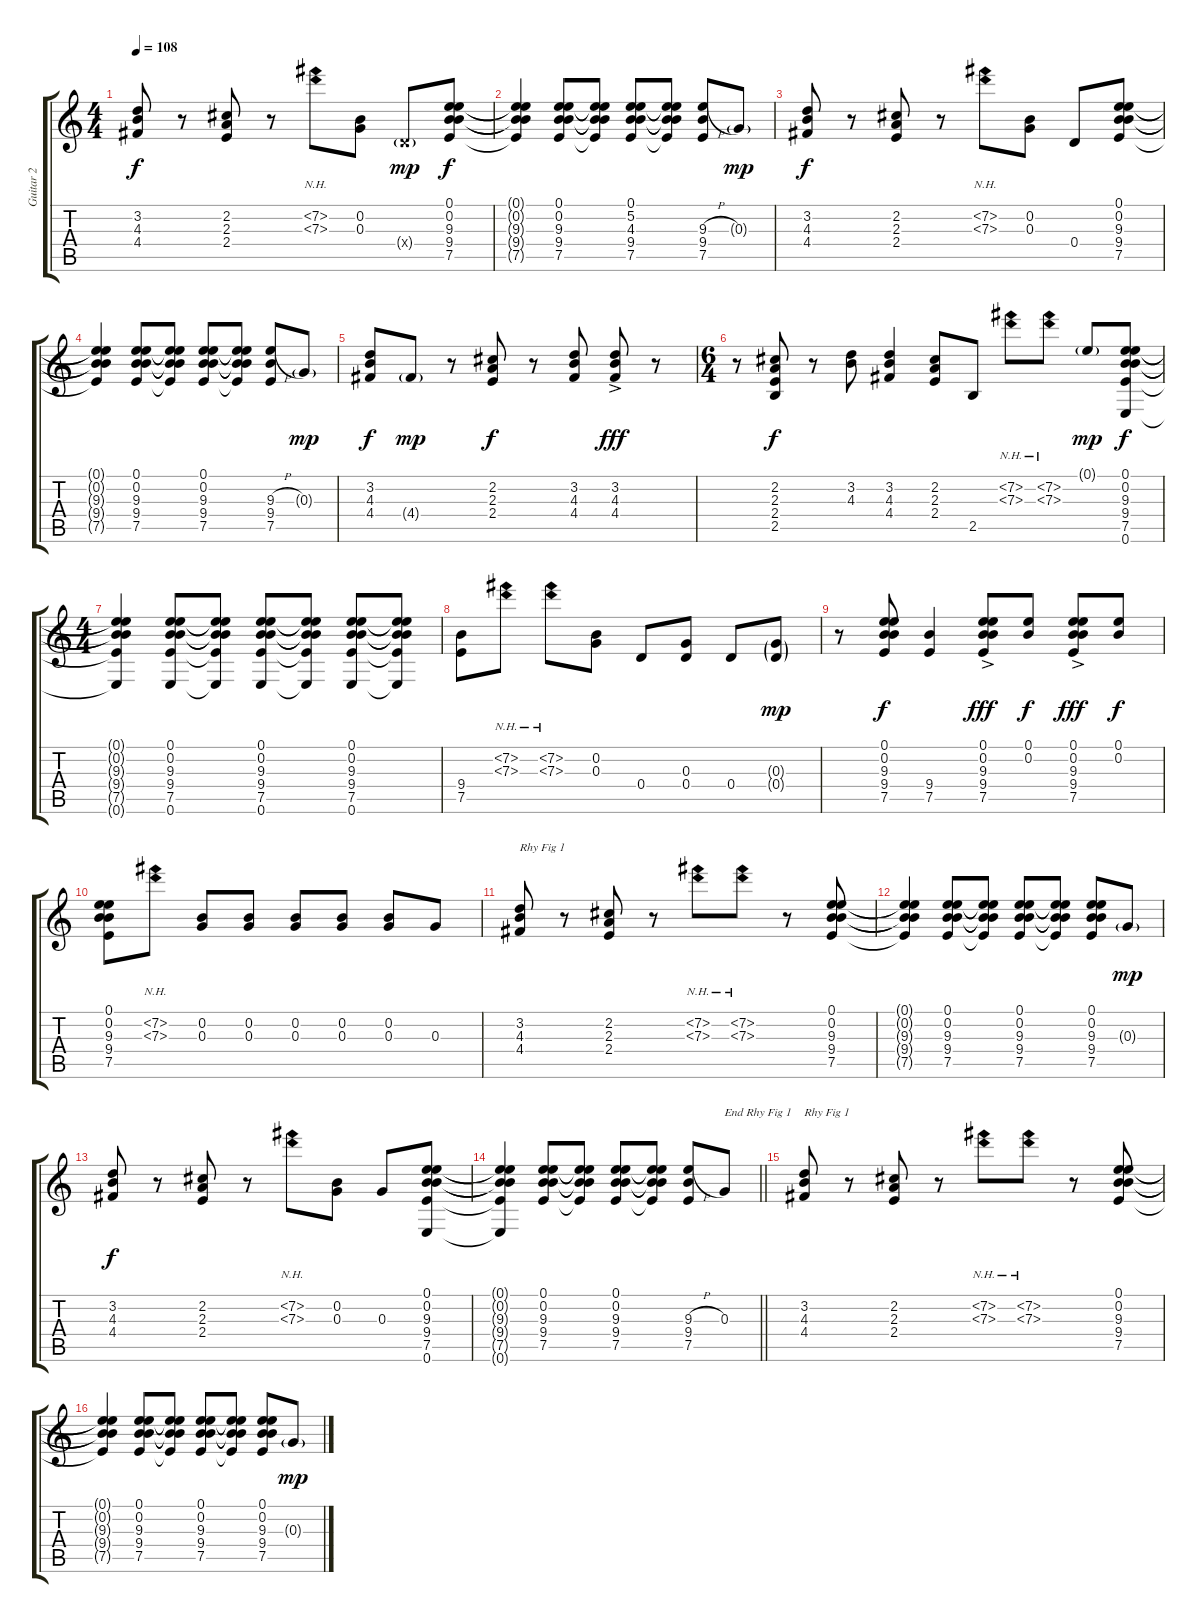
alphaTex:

\track ("Guitar 2" "Guitar 2") {instrument electricguitarclean}
\staff {score tabs}
\tuning (E4 B3 G3 D3 A2 E2) {hide}
\ts (4 4)
\tempo 108
\clef g2
\ks c
(3.2 4.3 4.4).8{dy f} r.8 (2.2 2.3 2.4).8 r.8 (7.2{nh} 7.3{nh}).8 (0.2 0.3).8 0.4{g x}.8{dy mp} (0.1 0.2 9.3 9.4 7.5).8{dy f} |
(0.1{t} 0.2{t} 9.3{t} 9.4{t} 7.5{t}).4 (0.1 0.2 9.3 9.4 7.5).8 (0.1{t} 0.2{t} 9.3{t} 9.4{t} 7.5{t}).8 (0.1 5.2 4.3 9.4 7.5).8 (0.1{t} 5.2{t} 4.3{t} 9.4{t} 7.5{t}).8 (9.3{h} 9.4 7.5).8 0.3{g}.8{dy mp} |
(3.2 4.3 4.4).8{dy f} r.8 (2.2 2.3 2.4).8 r.8 (7.2{nh} 7.3{nh}).8 (0.2 0.3).8 0.4.8 (0.1 0.2 9.3 9.4 7.5).8 |
(0.1{t} 0.2{t} 9.3{t} 9.4{t} 7.5{t}).4 (0.1 0.2 9.3 9.4 7.5).8 (0.1{t} 0.2{t} 9.3{t} 9.4{t} 7.5{t}).8 (0.1 0.2 9.3 9.4 7.5).8 (0.1{t} 0.2{t} 9.3{t} 9.4{t} 7.5{t}).8 (9.3{h} 9.4 7.5).8 0.3{g}.8{dy mp} |
(3.2 4.3 4.4).8{dy f} 4.4{g}.8{dy mp} r.8 (2.2 2.3 2.4).8{dy f} r.8 (3.2 4.3 4.4).8 (3.2{ac} 4.3{ac} 4.4{ac}).8{dy fff} r.8 |
\ts (6 4)
r.8 (2.2 2.3 2.4 2.5).8{dy f} r.8 (3.2 4.3).8 (3.2 4.3 4.4).4 (2.2 2.3 2.4).8 2.5.8 (7.2{nh} 7.3{nh}).8 (7.2{nh} 7.3{nh}).8 0.1{g}.8{dy mp} (0.1 0.2 9.3 9.4 7.5 0.6).8{dy f} |
\ts (4 4)
(0.1{t} 0.2{t} 9.3{t} 9.4{t} 7.5{t} 0.6{t}).4 (0.1 0.2 9.3 9.4 7.5 0.6).8 (0.1{t} 0.2{t} 9.3{t} 9.4{t} 7.5{t} 0.6{t}).8 (0.1 0.2 9.3 9.4 7.5 0.6).8 (0.1{t} 0.2{t} 9.3{t} 9.4{t} 7.5{t} 0.6{t}).8 (0.1 0.2 9.3 9.4 7.5 0.6).8 (0.1{t} 0.2{t} 9.3{t} 9.4{t} 7.5{t} 0.6{t}).8 |
(9.4 7.5).8 (7.2{nh} 7.3{nh}).8 (7.2{nh} 7.3{nh}).8 (0.2 0.3).8 0.4.8 (0.3 0.4).8 0.4.8 (0.3{g} 0.4{g}).8{dy mp} |
r.8 (0.1 0.2 9.3 9.4 7.5).8{dy f} (9.4 7.5).4 (0.1{ac} 0.2{ac} 9.3{ac} 9.4{ac} 7.5{ac}).8{dy fff} (0.1 0.2).8{dy f} (0.1{ac} 0.2{ac} 9.3{ac} 9.4{ac} 7.5{ac}).8{dy fff} (0.1 0.2).8{dy f} |
(0.1 0.2 9.3 9.4 7.5).8 (7.2{nh} 7.3{nh}).8 (0.2 0.3).8 (0.2 0.3).8 (0.2 0.3).8 (0.2 0.3).8 (0.2 0.3).8 0.3.8 |
(3.2 4.3 4.4).8{txt "Rhy Fig 1"} r.8 (2.2 2.3 2.4).8 r.8 (7.2{nh} 7.3{nh}).8 (7.2{nh} 7.3{nh}).8 r.8 (0.1 0.2 9.3 9.4 7.5).8 |
(0.1{t} 0.2{t} 9.3{t} 9.4{t} 7.5{t}).4 (0.1 0.2 9.3 9.4 7.5).8 (0.1{t} 0.2{t} 9.3{t} 9.4{t} 7.5{t}).8 (0.1 0.2 9.3 9.4 7.5).8 (0.1{t} 0.2{t} 9.3{t} 9.4{t} 7.5{t}).8 (0.1 0.2 9.3 9.4 7.5).8 0.3{g}.8{dy mp} |
(3.2 4.3 4.4).8{dy f} r.8 (2.2 2.3 2.4).8 r.8 (7.2{nh} 7.3{nh}).8 (0.2 0.3).8 0.3.8 (0.1 0.2 9.3 9.4 7.5 0.6).8 |
\barLineRight lightlight
(0.1{t} 0.2{t} 9.3{t} 9.4{t} 7.5{t} 0.6{t}).4 (0.1 0.2 9.3 9.4 7.5).8 (0.1{t} 0.2{t} 9.3{t} 9.4{t} 7.5{t}).8 (0.1 0.2 9.3 9.4 7.5).8 (0.1{t} 0.2{t} 9.3{t} 9.4{t} 7.5{t}).8 (9.3{h} 9.4 7.5).8 0.3.8{txt "End Rhy Fig 1"} |
(3.2 4.3 4.4).8{txt "Rhy Fig 1"} r.8 (2.2 2.3 2.4).8 r.8 (7.2{nh} 7.3{nh}).8 (7.2{nh} 7.3{nh}).8 r.8 (0.1 0.2 9.3 9.4 7.5).8 |
(0.1{t} 0.2{t} 9.3{t} 9.4{t} 7.5{t}).4 (0.1 0.2 9.3 9.4 7.5).8 (0.1{t} 0.2{t} 9.3{t} 9.4{t} 7.5{t}).8 (0.1 0.2 9.3 9.4 7.5).8 (0.1{t} 0.2{t} 9.3{t} 9.4{t} 7.5{t}).8 (0.1 0.2 9.3 9.4 7.5).8 0.3{g}.8{dy mp}
